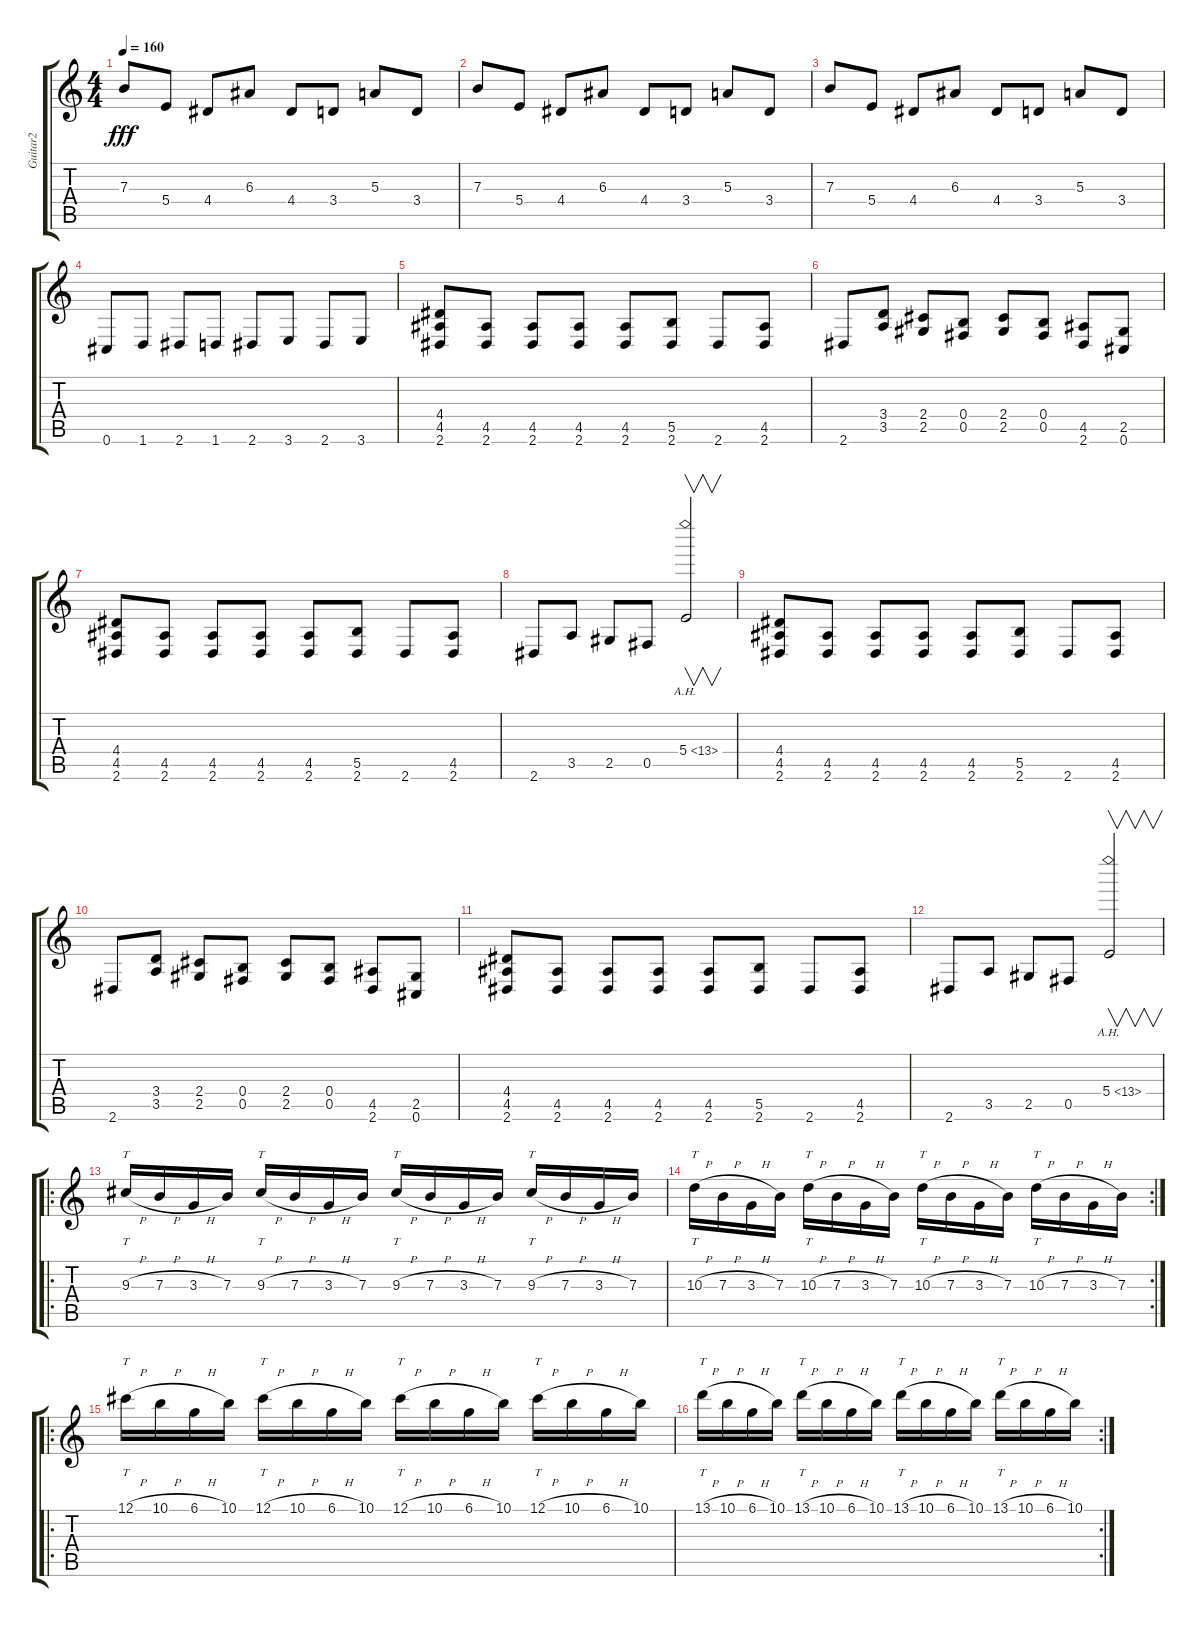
\track ("Guitar2" "Guitar2") {instrument overdrivenguitar}
\staff {score tabs}
\tuning (Db4 Ab3 E3 B2 Gb2 Db2) {hide}
\ts (4 4)
\tempo 160
\clef g2
\ks c
7.3.8{dy fff} 5.4.8 4.4.8 6.3.8 4.4.8 3.4.8 5.3.8 3.4.8 |
7.3.8 5.4.8 4.4.8 6.3.8 4.4.8 3.4.8 5.3.8 3.4.8 |
7.3.8 5.4.8 4.4.8 6.3.8 4.4.8 3.4.8 5.3.8 3.4.8 |
0.6.8 1.6.8 2.6.8 1.6.8 2.6.8 3.6.8 2.6.8 3.6.8 |
(4.4 4.5 2.6).8 (4.5 2.6).8 (4.5 2.6).8 (4.5 2.6).8 (4.5 2.6).8 (5.5 2.6).8 2.6.8 (4.5 2.6).8 |
2.6.8 (3.4 3.5).8 (2.4 2.5).8 (0.4 0.5).8 (2.4 2.5).8 (0.4 0.5).8 (4.5 2.6).8 (2.5 0.6).8 |
(4.4 4.5 2.6).8 (4.5 2.6).8 (4.5 2.6).8 (4.5 2.6).8 (4.5 2.6).8 (5.5 2.6).8 2.6.8 (4.5 2.6).8 |
2.6.8 3.5.8 2.5.8 0.5.8 5.4{ah 8}.2{v} |
(4.4 4.5 2.6).8 (4.5 2.6).8 (4.5 2.6).8 (4.5 2.6).8 (4.5 2.6).8 (5.5 2.6).8 2.6.8 (4.5 2.6).8 |
2.6.8 (3.4 3.5).8 (2.4 2.5).8 (0.4 0.5).8 (2.4 2.5).8 (0.4 0.5).8 (4.5 2.6).8 (2.5 0.6).8 |
(4.4 4.5 2.6).8 (4.5 2.6).8 (4.5 2.6).8 (4.5 2.6).8 (4.5 2.6).8 (5.5 2.6).8 2.6.8 (4.5 2.6).8 |
2.6.8 3.5.8 2.5.8 0.5.8 5.4{ah 8}.2{v} |
\ro
9.3{h}.16{tt} 7.3{h}.16 3.3{h}.16 7.3.16 9.3{h}.16{tt} 7.3{h}.16 3.3{h}.16 7.3.16 9.3{h}.16{tt} 7.3{h}.16 3.3{h}.16 7.3.16 9.3{h}.16{tt} 7.3{h}.16 3.3{h}.16 7.3.16 |
\rc 2
10.3{h}.16{tt} 7.3{h}.16 3.3{h}.16 7.3.16 10.3{h}.16{tt} 7.3{h}.16 3.3{h}.16 7.3.16 10.3{h}.16{tt} 7.3{h}.16 3.3{h}.16 7.3.16 10.3{h}.16{tt} 7.3{h}.16 3.3{h}.16 7.3.16 |
\ro
12.1{h}.16{tt} 10.1{h}.16 6.1{h}.16 10.1.16 12.1{h}.16{tt} 10.1{h}.16 6.1{h}.16 10.1.16 12.1{h}.16{tt} 10.1{h}.16 6.1{h}.16 10.1.16 12.1{h}.16{tt} 10.1{h}.16 6.1{h}.16 10.1.16 |
\rc 2
13.1{h}.16{tt} 10.1{h}.16 6.1{h}.16 10.1.16 13.1{h}.16{tt} 10.1{h}.16 6.1{h}.16 10.1.16 13.1{h}.16{tt} 10.1{h}.16 6.1{h}.16 10.1.16 13.1{h}.16{tt} 10.1{h}.16 6.1{h}.16 10.1.16
